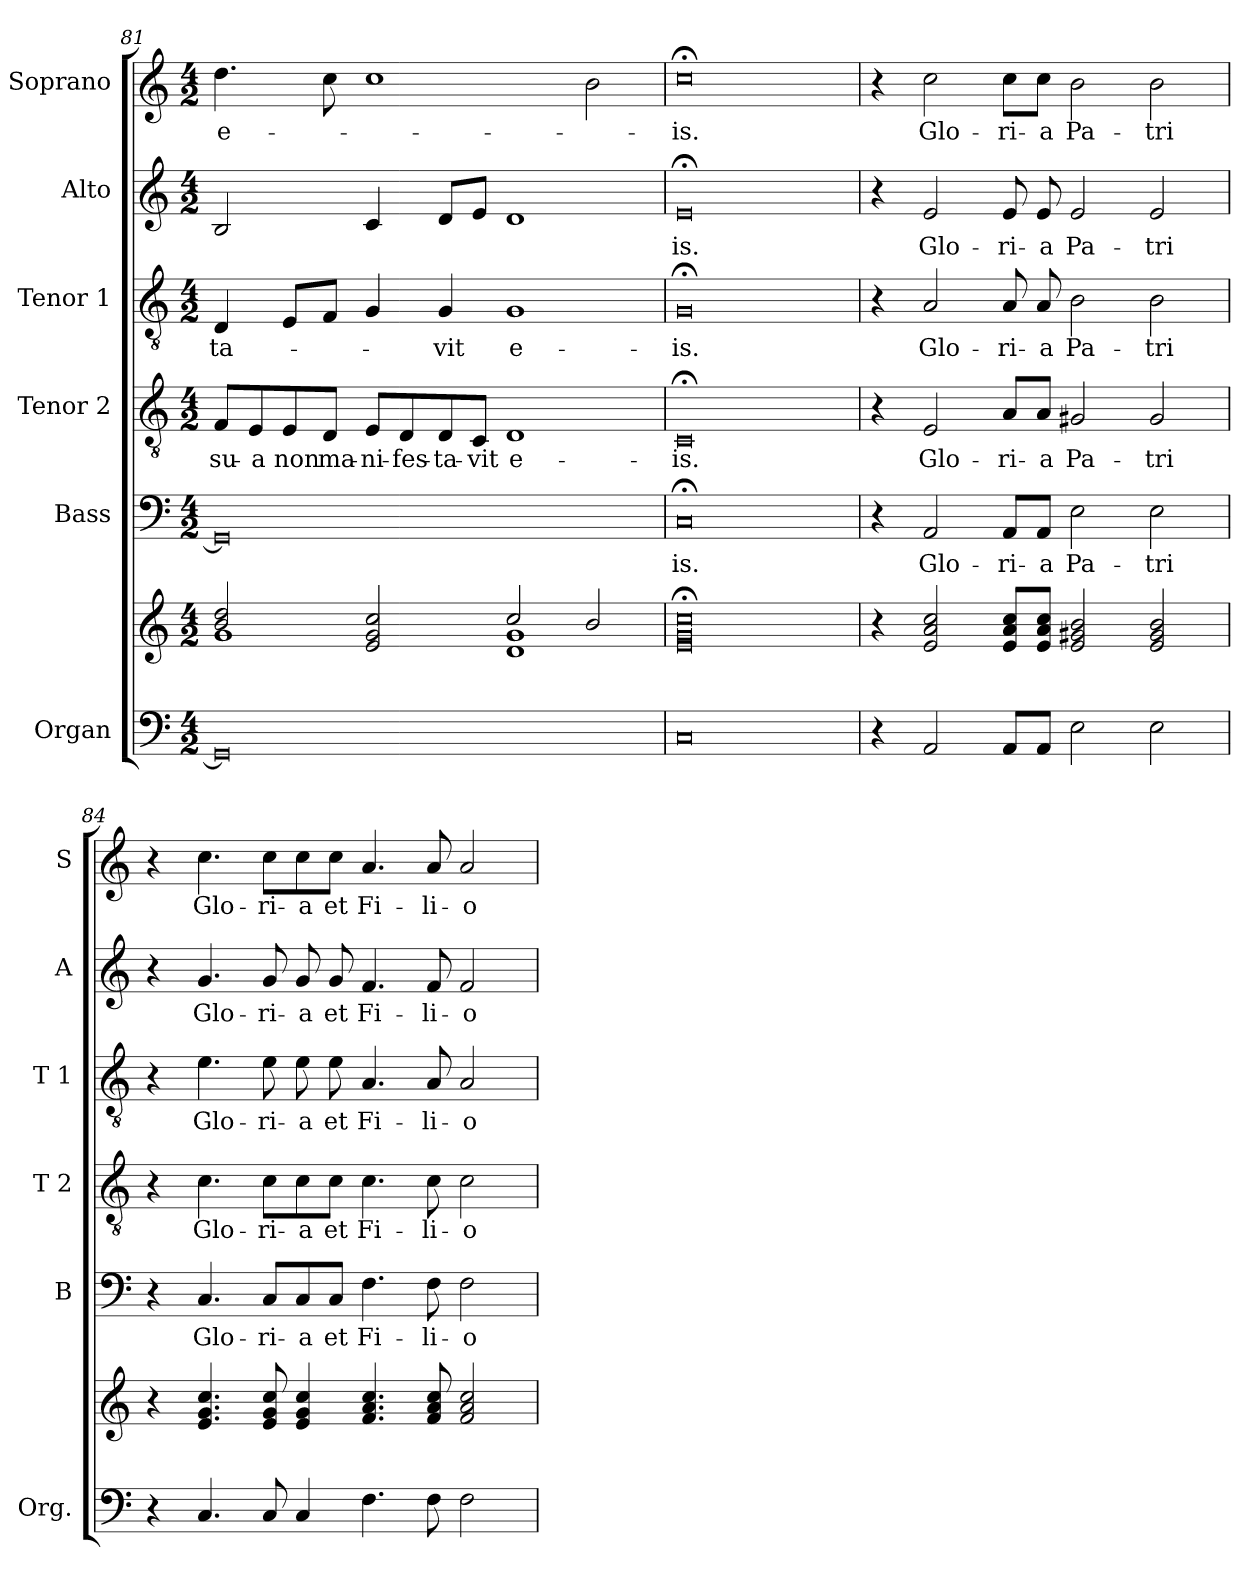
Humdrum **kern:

**kern	**kern	**kern	**text	**kern	**text	**kern	**text	**kern	**text	**kern	**text
*part6	*part6	*part5	*part5	*part4	*part4	*part3	*part3	*part2	*part2	*part1	*part1
*staff7	*staff6	*staff5	*staff5	*staff4	*staff4	*staff3	*staff3	*staff2	*staff2	*staff1	*staff1
*I"Organ	*	*I"Bass	*	*I"Tenor 2	*	*I"Tenor 1	*	*I"Alto	*	*I"Soprano	*
*I'Org.	*	*I'B	*	*I'T 2	*	*I'T 1	*	*I'A	*	*I'S	*
!!LO:PB:g=z
*clefF4	*clefG2	*clefF4	*	*clefGv2	*	*clefGv2	*	*clefG2	*	*clefG2	*
*k[]	*k[]	*k[]	*	*k[]	*	*k[]	*	*k[]	*	*k[]	*
*C:	*C:	*C:	*	*C:	*	*C:	*	*C:	*	*C:	*
*M4/2	*M4/2	*M4/2	*	*M4/2	*	*M4/2	*	*M4/2	*	*M4/2	*
=81	=81	=81	=81	=81	=81	=81	=81	=81	=81	=81	=81
*	*^	*	*	*	*	*	*	*	*	*	*
!	!	!	!	!	!	!LO:LY:b	!	!LO:LY:b	!	!	!	!LO:LY:b
0GG]	2b!/ 2dd!/	1g!	0GG]	.	8F/L	su-	4D/	-ta-	2B/	.	4.dd\	e-
!	!	!	!	!	!	!LO:LY:b	!	!	!	!	!	!
.	.	.	.	.	8E/	-a	.	.	.	.	.	.
!	!	!	!	!	!	!LO:LY:b	!	!	!	!	!	!
.	.	.	.	.	8E/	non	8E/L	.	.	.	.	.
!	!	!	!	!	!	!LO:LY:b	!	!	!	!	!	!
.	.	.	.	.	8D/J	ma-	8F/J	.	.	.	8cc\	.
!	!	!	!	!	!	!LO:LY:b	!	!	!	!	!	!
.	2e!/ 2g!/ 2cc!/	.	.	.	8E/L	-ni-	4G/	.	4c/	.	1cc	.
!	!	!	!	!	!	!LO:LY:b	!	!	!	!	!	!
.	.	.	.	.	8D/	-fes-	.	.	.	.	.	.
!	!	!	!	!	!	!LO:LY:b	!	!LO:LY:b	!	!	!	!
.	.	.	.	.	8D/	-ta-	4G/	-vit	8d/L	.	.	.
!	!	!	!	!	!	!LO:LY:b	!	!	!	!	!	!
.	.	.	.	.	8C/J	-vit	.	.	8e/J	.	.	.
!	!	!	!	!	!	!LO:LY:b	!	!LO:LY:b	!	!	!	!
.	2cc!/	1d! 1g!	.	.	1D	e-	1G	e-	1d	.	.	.
.	2b!/	.	.	.	.	.	.	.	.	.	2b\	.
*	*v	*v	*	*	*	*	*	*	*	*	*	*
=82	=82	=82	=82	=82	=82	=82	=82	=82	=82	=82	=82
!	!	!	!LO:LY:b	!	!LO:LY:b	!	!LO:LY:b	!	!LO:LY:b	!	!LO:LY:b
0C	0e!;< 0g!;< 0cc!;<	0C;<	-is.	0C;<	-is.	0G;<	-is.	0e;<	-is.	0cc;<	-is.
=83	=83	=83	=83	=83	=83	=83	=83	=83	=83	=83	=83
4r	4r	4r	.	4r	.	4r	.	4r	.	4r	.
!	!	!	!LO:LY:b	!	!LO:LY:b	!	!LO:LY:b	!	!LO:LY:b	!	!LO:LY:b
2AA/	2e!/ 2a!/ 2cc!/	2AA/	Glo-	2E/	Glo-	2A/	Glo-	2e/	Glo-	2cc\	Glo-
!	!	!	!LO:LY:b	!	!LO:LY:b	!	!LO:LY:b	!	!LO:LY:b	!	!LO:LY:b
8AA/L	8e!/ 8a!/ 8cc!/L	8AA/L	-ri-	8A/L	-ri-	8A/	-ri-	8e/	-ri-	8cc\L	-ri-
!	!	!	!LO:LY:b	!	!LO:LY:b	!	!LO:LY:b	!	!LO:LY:b	!	!LO:LY:b
8AA/J	8e!/ 8a!/ 8cc!/J	8AA/J	-a	8A/J	-a	8A/	-a	8e/	-a	8cc\J	-a
!	!	!	!LO:LY:b	!	!LO:LY:b	!	!LO:LY:b	!	!LO:LY:b	!	!LO:LY:b
2E\	2e!/ 2g#X!/ 2b!/	2E\	Pa-	2G#X/	Pa-	2B\	Pa-	2e/	Pa-	2b\	Pa-
!	!	!	!LO:LY:b	!	!LO:LY:b	!	!LO:LY:b	!	!LO:LY:b	!	!LO:LY:b
2E\	2e!/ 2g#!/ 2b!/	2E\	-tri	2G#/	-tri	2B\	-tri	2e/	-tri	2b\	-tri
=84	=84	=84	=84	=84	=84	=84	=84	=84	=84	=84	=84
4r	4r	4r	.	4r	.	4r	.	4r	.	4r	.
!	!	!	!LO:LY:b	!	!LO:LY:b	!	!LO:LY:b	!	!LO:LY:b	!	!LO:LY:b
4.C/	4.e!/ 4.g!/ 4.cc!/	4.C/	Glo-	4.c\	Glo-	4.e\	Glo-	4.g/	Glo-	4.cc\	Glo-
!	!	!	!LO:LY:b	!	!LO:LY:b	!	!LO:LY:b	!	!LO:LY:b	!	!LO:LY:b
8C/	8e!/ 8g!/ 8cc!/	8C/L	-ri-	8c\L	-ri-	8e\	-ri-	8g/	-ri-	8cc\L	-ri-
!	!	!	!LO:LY:b	!	!LO:LY:b	!	!LO:LY:b	!	!LO:LY:b	!	!LO:LY:b
4C/	4e!/ 4g!/ 4cc!/	8C/	-a	8c\	-a	8e\	-a	8g/	-a	8cc\	-a
!	!	!	!LO:LY:b	!	!LO:LY:b	!	!LO:LY:b	!	!LO:LY:b	!	!LO:LY:b
.	.	8C/J	et	8c\J	et	8e\	et	8g/	et	8cc\J	et
!	!	!	!LO:LY:b	!	!LO:LY:b	!	!LO:LY:b	!	!LO:LY:b	!	!LO:LY:b
4.F\	4.f!/ 4.a!/ 4.cc!/	4.F\	Fi-	4.c\	Fi-	4.A/	Fi-	4.f/	Fi-	4.a/	Fi-
!	!	!	!LO:LY:b	!	!LO:LY:b	!	!LO:LY:b	!	!LO:LY:b	!	!LO:LY:b
8F\	8f!/ 8a!/ 8cc!/	8F\	-li-	8c\	-li-	8A/	-li-	8f/	-li-	8a/	-li-
!	!	!	!LO:LY:b	!	!LO:LY:b	!	!LO:LY:b	!	!LO:LY:b	!	!LO:LY:b
2F\	2f!/ 2a!/ 2cc!/	2F\	-o	2c\	-o	2A/	-o	2f/	-o	2a/	-o
=	=	=	=	=	=	=	=	=	=	=	=
*-	*-	*-	*-	*-	*-	*-	*-	*-	*-	*-	*-
